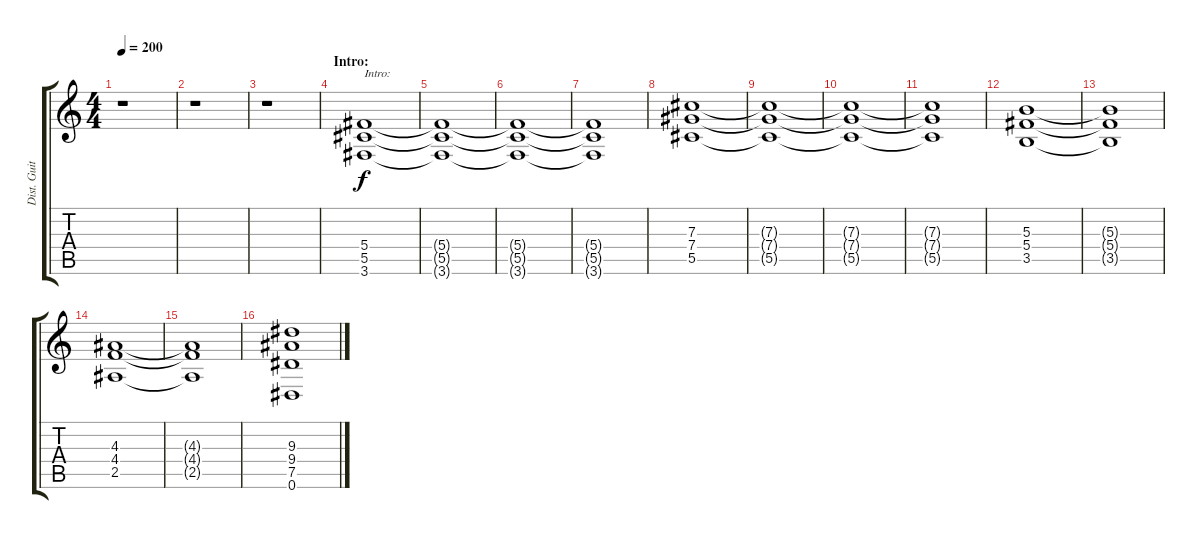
\track ("Dist. Guitar 2" "Dist. Guit") {instrument distortionguitar}
\staff {score tabs}
\tuning (Eb4 Bb3 Gb3 Db3 Ab2 Eb2) {hide}
\ts (4 4)
\tempo 200
\clef g2
\ks c
r.1{dy f instrument distortionguitar} |
r.1 |
r.1 |
\section ("" "Intro:")
(5.4 5.5 3.6).1{txt "Intro:"} |
(5.4{t} 5.5{t} 3.6{t}).1 |
(5.4{t} 5.5{t} 3.6{t}).1 |
(5.4{t} 5.5{t} 3.6{t}).1 |
(7.3 7.4 5.5).1 |
(7.3{t} 7.4{t} 5.5{t}).1 |
(7.3{t} 7.4{t} 5.5{t}).1 |
(7.3{t} 7.4{t} 5.5{t}).1 |
(5.3 5.4 3.5).1 |
(5.3{t} 5.4{t} 3.5{t}).1 |
(4.3 4.4 2.5).1 |
(4.3{t} 4.4{t} 2.5{t}).1 |
(9.3 9.4 7.5 0.6).1
